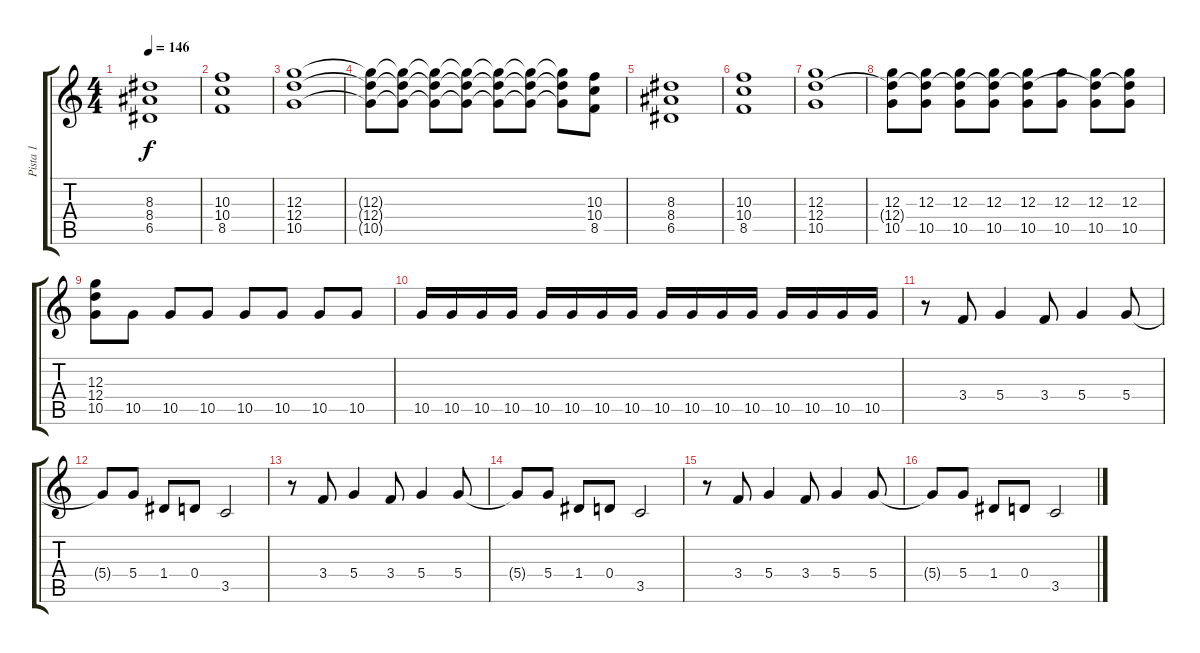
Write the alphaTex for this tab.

\track ("Pista 1" "Pista 1") {instrument electricguitarclean}
\staff {score tabs}
\tuning (E4 B3 G3 D3 A2 E2) {hide}
\ts (4 4)
\tempo 146
\clef g2
\ks c
(8.3 8.4 6.5).1{dy f volume 6 instrument overdrivenguitar} |
(10.3 10.4 8.5).1 |
(12.3 12.4 10.5).1 |
(12.3{t} 12.4{t} 10.5{t}).8 (12.3{t} 12.4{t} 10.5{t}).8 (12.3{t} 12.4{t} 10.5{t}).8 (12.3{t} 12.4{t} 10.5{t}).8 (12.3{t} 12.4{t} 10.5{t}).8 (12.3{t} 12.4{t} 10.5{t}).8 (12.3{t} 12.4{t} 10.5{t}).8 (10.3 10.4 8.5).8 |
(8.3 8.4 6.5).1{volume 9 instrument overdrivenguitar} |
(10.3 10.4 8.5).1 |
(12.3 12.4 10.5).1 |
(12.3 12.4{t} 10.5).8 (12.3 12.4{t} 10.5).8 (12.3 12.4{t} 10.5).8 (12.3 12.4{t} 10.5).8 (12.3 12.4{t} 10.5).8 (12.3 10.5).8 (12.3 12.4{t} 10.5).8 (12.3 12.4{t} 10.5).8 |
(12.3 12.4 10.5).8 10.5.8 10.5.8 10.5.8 10.5.8 10.5.8 10.5.8 10.5.8 |
10.5.16 10.5.16 10.5.16 10.5.16 10.5.16 10.5.16 10.5.16 10.5.16 10.5.16 10.5.16 10.5.16 10.5.16 10.5.16 10.5.16 10.5.16 10.5.16 |
r.8{volume 9} 3.4.8 5.4.4 3.4.8 5.4.4 5.4.8 |
5.4{t}.8 5.4.8 1.4.8 0.4.8 3.5.2 |
r.8 3.4.8 5.4.4 3.4.8 5.4.4 5.4.8 |
5.4{t}.8 5.4.8 1.4.8 0.4.8 3.5.2 |
r.8 3.4.8 5.4.4 3.4.8 5.4.4 5.4.8 |
5.4{t}.8 5.4.8 1.4.8 0.4.8 3.5.2
